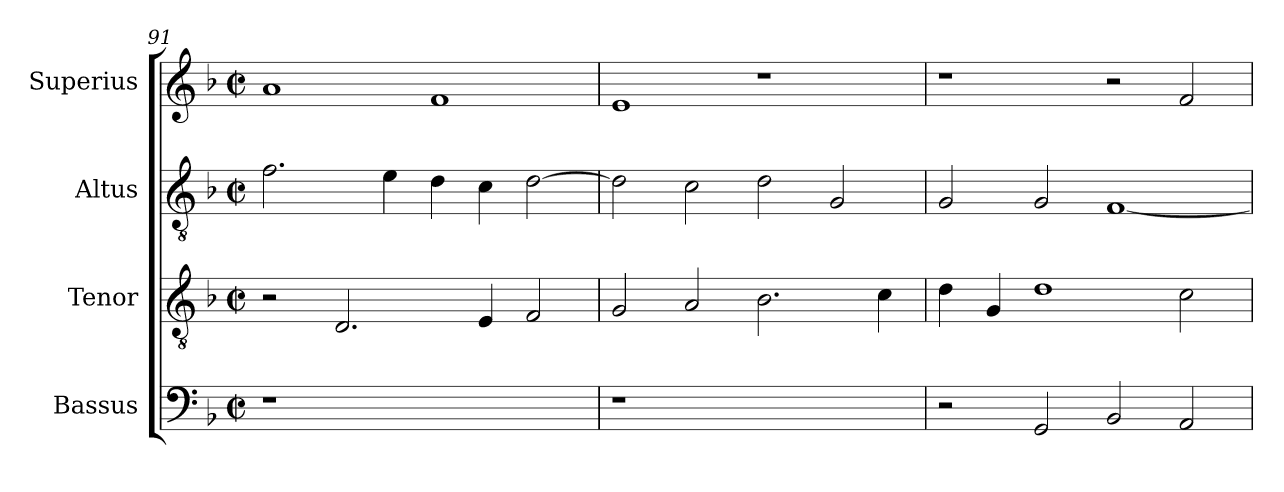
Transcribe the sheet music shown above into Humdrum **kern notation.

**kern	**kern	**kern	**kern
*part4	*part3	*part2	*part1
*staff4	*staff3	*staff2	*staff1
*I"Bassus	*I"Tenor	*I"Altus	*I"Superius
*I'B.	*I'T.	*	*I'S.
!!LO:LB:g=z
*clefF4	*clefGv2	*clefGv2	*clefG2
*	*ITrd7c12	*ITrd7c12	*
*k[b-]	*k[b-]	*k[b-]	*k[b-]
*F:	*F:	*F:	*F:
*M2/2	*M2/2	*M2/2	*M2/2
*met(c|)	*met(c|)	*met(c|)	*met(c|)
=91	=91	=91	=91
!LO:N:vis=1	!	!	!
1r	2r	2.Fi\	1ai
.	2.DDi/	.	.
.	.	4Ei\	.
1ryy	.	4Di\	1fi
.	4EEi/	4Ci\	.
.	2FFi/	[>2Di\	.
=92	=92	=92	=92
!LO:N:vis=1	!	!	!
1r	2GGi/	2Di\]	1ei
.	2AAi/	2Ci\	.
1ryy	2.BB-i\	2Di\	1r
.	.	2GGi/	.
.	4Ci\	.	.
=93	=93	=93	=93
2r	4Di\	2GGi/	1r
.	4GGi/	.	.
2GGi/	1Di	2GGi/	.
2BB-i/	.	[<1FFi	2r
2AAi/	2Ci\	.	2fi/
=	=	=	=
*-	*-	*-	*-
